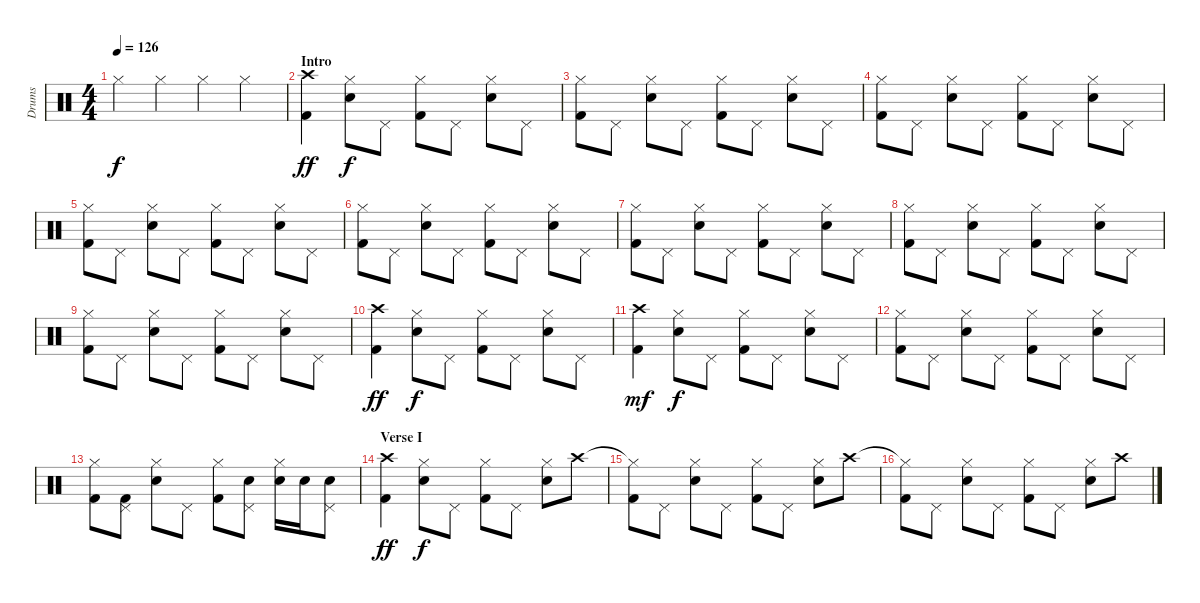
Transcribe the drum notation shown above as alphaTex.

\track ("Drums" "Drums") {instrument percussion}
\staff {score}
\articulation defaults
\ts (4 4)
\tempo 126
\clef neutral
\ks c "Hi-Hat (closed)".4{dy f} "Hi-Hat (closed)".4 "Hi-Hat (closed)".4 "Hi-Hat (closed)".4
|
\section ("" "Intro")
("Crash high (hit)" "Kick (hit) 2").4{dy ff} ("Hi-Hat (closed)" "Electric Snare (hit)").8{dy f} "Pedal Hi-Hat (hit)".8 ("Hi-Hat (closed)" "Kick (hit) 2").8 "Pedal Hi-Hat (hit)".8 ("Hi-Hat (closed)" "Electric Snare (hit)").8 "Pedal Hi-Hat (hit)".8 |
("Hi-Hat (closed)" "Kick (hit) 2").8 "Pedal Hi-Hat (hit)".8 ("Hi-Hat (closed)" "Electric Snare (hit)").8 "Pedal Hi-Hat (hit)".8 ("Hi-Hat (closed)" "Kick (hit) 2").8 "Pedal Hi-Hat (hit)".8 ("Hi-Hat (closed)" "Electric Snare (hit)").8 "Pedal Hi-Hat (hit)".8 |
("Hi-Hat (closed)" "Kick (hit) 2").8 "Pedal Hi-Hat (hit)".8 ("Hi-Hat (closed)" "Electric Snare (hit)").8 "Pedal Hi-Hat (hit)".8 ("Hi-Hat (closed)" "Kick (hit) 2").8 "Pedal Hi-Hat (hit)".8 ("Hi-Hat (closed)" "Electric Snare (hit)").8 "Pedal Hi-Hat (hit)".8 |
("Hi-Hat (closed)" "Kick (hit) 2").8 "Pedal Hi-Hat (hit)".8 ("Hi-Hat (closed)" "Electric Snare (hit)").8 "Pedal Hi-Hat (hit)".8 ("Hi-Hat (closed)" "Kick (hit) 2").8 "Pedal Hi-Hat (hit)".8 ("Hi-Hat (closed)" "Electric Snare (hit)").8 "Pedal Hi-Hat (hit)".8 |
("Hi-Hat (closed)" "Kick (hit) 2").8 "Pedal Hi-Hat (hit)".8 ("Hi-Hat (closed)" "Electric Snare (hit)").8 "Pedal Hi-Hat (hit)".8 ("Hi-Hat (closed)" "Kick (hit) 2").8 "Pedal Hi-Hat (hit)".8 ("Hi-Hat (closed)" "Electric Snare (hit)").8 "Pedal Hi-Hat (hit)".8 |
("Hi-Hat (closed)" "Kick (hit) 2").8 "Pedal Hi-Hat (hit)".8 ("Hi-Hat (closed)" "Electric Snare (hit)").8 "Pedal Hi-Hat (hit)".8 ("Hi-Hat (closed)" "Kick (hit) 2").8 "Pedal Hi-Hat (hit)".8 ("Hi-Hat (closed)" "Electric Snare (hit)").8 "Pedal Hi-Hat (hit)".8 |
("Hi-Hat (closed)" "Kick (hit) 2").8 "Pedal Hi-Hat (hit)".8 ("Hi-Hat (closed)" "Electric Snare (hit)").8 "Pedal Hi-Hat (hit)".8 ("Hi-Hat (closed)" "Kick (hit) 2").8 "Pedal Hi-Hat (hit)".8 ("Hi-Hat (closed)" "Electric Snare (hit)").8 "Pedal Hi-Hat (hit)".8 |
("Hi-Hat (closed)" "Kick (hit) 2").8 "Pedal Hi-Hat (hit)".8 ("Hi-Hat (closed)" "Electric Snare (hit)").8 "Pedal Hi-Hat (hit)".8 ("Hi-Hat (closed)" "Kick (hit) 2").8 "Pedal Hi-Hat (hit)".8 ("Hi-Hat (closed)" "Electric Snare (hit)").8 "Pedal Hi-Hat (hit)".8 |
("Crash high (hit)" "Kick (hit) 2").4{dy ff} ("Hi-Hat (closed)" "Electric Snare (hit)").8{dy f} "Pedal Hi-Hat (hit)".8 ("Hi-Hat (closed)" "Kick (hit) 2").8 "Pedal Hi-Hat (hit)".8 ("Hi-Hat (closed)" "Electric Snare (hit)").8 "Pedal Hi-Hat (hit)".8 |
("Crash high (hit)" "Kick (hit) 2").4{dy mf} ("Hi-Hat (closed)" "Electric Snare (hit)").8{dy f} "Pedal Hi-Hat (hit)".8 ("Hi-Hat (closed)" "Kick (hit) 2").8 "Pedal Hi-Hat (hit)".8 ("Hi-Hat (closed)" "Electric Snare (hit)").8 "Pedal Hi-Hat (hit)".8 |
("Hi-Hat (closed)" "Kick (hit) 2").8 "Pedal Hi-Hat (hit)".8 ("Hi-Hat (closed)" "Electric Snare (hit)").8 "Pedal Hi-Hat (hit)".8 ("Hi-Hat (closed)" "Kick (hit) 2").8 "Pedal Hi-Hat (hit)".8 ("Hi-Hat (closed)" "Electric Snare (hit)").8 "Pedal Hi-Hat (hit)".8 |
("Hi-Hat (closed)" "Kick (hit) 2").8 ("Pedal Hi-Hat (hit)" "Kick (hit) 2").8 ("Hi-Hat (closed)" "Electric Snare (hit)").8 "Pedal Hi-Hat (hit)".8 ("Hi-Hat (closed)" "Kick (hit) 2").8 ("Pedal Hi-Hat (hit)" "Snare (hit) 2").8 ("Hi-Hat (closed)" "Snare (hit) 2").16 "Snare (hit) 2".16 ("Pedal Hi-Hat (hit)" "Snare (hit) 2").8 |
\section ("" "Verse I")
("Crash high (hit)" "Kick (hit) 2").4{dy ff} ("Hi-Hat (closed)" "Electric Snare (hit)").8{dy f} "Pedal Hi-Hat (hit)".8 ("Hi-Hat (closed)" "Kick (hit) 2").8 "Pedal Hi-Hat (hit)".8 ("Hi-Hat (closed)" "Electric Snare (hit)").8 "Crash high (hit)".8 |
("Hi-Hat (closed)"{t} "Kick (hit) 2").8 "Pedal Hi-Hat (hit)".8 ("Hi-Hat (closed)" "Electric Snare (hit)").8 "Pedal Hi-Hat (hit)".8 ("Hi-Hat (closed)" "Kick (hit) 2").8 "Pedal Hi-Hat (hit)".8 ("Hi-Hat (closed)" "Electric Snare (hit)").8 "Crash high (hit)".8 |
("Hi-Hat (closed)"{t} "Kick (hit) 2").8 "Pedal Hi-Hat (hit)".8 ("Hi-Hat (closed)" "Electric Snare (hit)").8 "Pedal Hi-Hat (hit)".8 ("Hi-Hat (closed)" "Kick (hit) 2").8 "Pedal Hi-Hat (hit)".8 ("Hi-Hat (closed)" "Electric Snare (hit)").8 "Crash high (hit)".8
